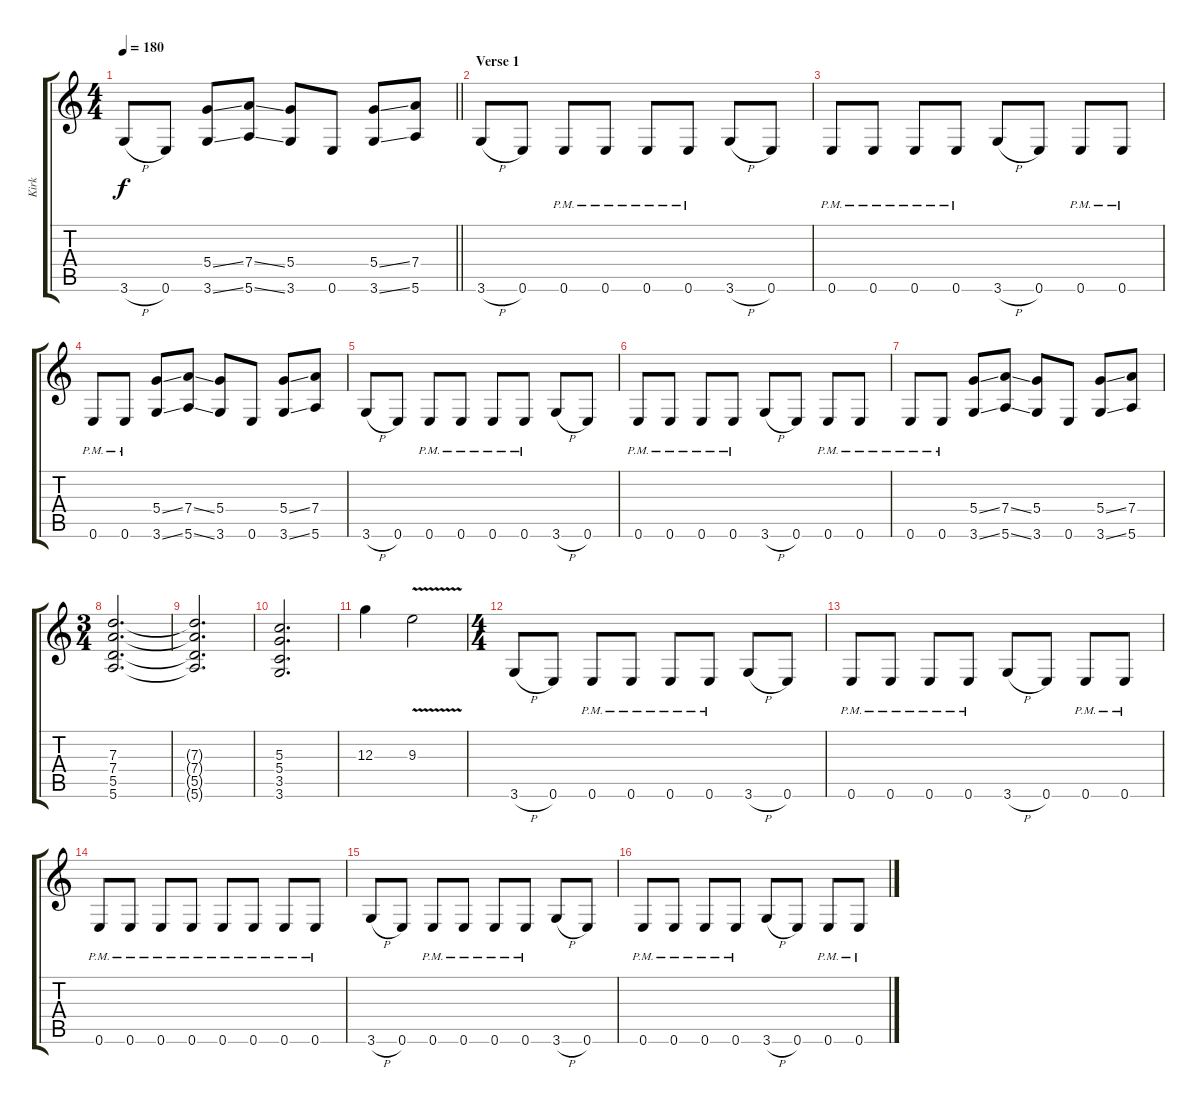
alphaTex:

\track ("Kirk" "Kirk") {instrument distortionguitar}
\staff {score tabs}
\tuning (E4 B3 G3 D3 A2 E2) {hide}
\ts (4 4)
\tempo 180
\clef g2
\barLineRight lightlight
\ks c
3.6{h}.8{dy f} 0.6.8 (5.4{ss} 3.6{ss}).8 (7.4{ss} 5.6{ss}).8 (5.4 3.6).8 0.6.8 (5.4{ss} 3.6{ss}).8 (7.4 5.6).8 |
\section ("" "Verse 1")
3.6{h}.8 0.6.8 0.6{pm}.8 0.6{pm}.8 0.6{pm}.8 0.6{pm}.8 3.6{h}.8 0.6.8 |
0.6{pm}.8 0.6{pm}.8 0.6{pm}.8 0.6{pm}.8 3.6{h}.8 0.6.8 0.6{pm}.8 0.6{pm}.8 |
0.6{pm}.8 0.6{pm}.8 (5.4{ss} 3.6{ss}).8 (7.4{ss} 5.6{ss}).8 (5.4 3.6).8 0.6.8 (5.4{ss} 3.6{ss}).8 (7.4 5.6).8 |
3.6{h}.8 0.6.8 0.6{pm}.8 0.6{pm}.8 0.6{pm}.8 0.6{pm}.8 3.6{h}.8 0.6.8 |
0.6{pm}.8 0.6{pm}.8 0.6{pm}.8 0.6{pm}.8 3.6{h}.8 0.6.8 0.6{pm}.8 0.6{pm}.8 |
0.6{pm}.8 0.6{pm}.8 (5.4{ss} 3.6{ss}).8 (7.4{ss} 5.6{ss}).8 (5.4 3.6).8 0.6.8 (5.4{ss} 3.6{ss}).8 (7.4 5.6).8 |
\ts (3 4)
(7.3 7.4 5.5 5.6).2{d} |
(7.3{t} 7.4{t} 5.5{t} 5.6{t}).2{d} |
(5.3 5.4 3.5 3.6).2{d} |
12.3.4 9.3{v}.2 |
\ts (4 4)
3.6{h}.8 0.6.8 0.6{pm}.8 0.6{pm}.8 0.6{pm}.8 0.6{pm}.8 3.6{h}.8 0.6.8 |
0.6{pm}.8 0.6{pm}.8 0.6{pm}.8 0.6{pm}.8 3.6{h}.8 0.6.8 0.6{pm}.8 0.6{pm}.8 |
0.6{pm}.8 0.6{pm}.8 0.6{pm}.8 0.6{pm}.8 0.6{pm}.8 0.6{pm}.8 0.6{pm}.8 0.6{pm}.8 |
3.6{h}.8 0.6.8 0.6{pm}.8 0.6{pm}.8 0.6{pm}.8 0.6{pm}.8 3.6{h}.8 0.6.8 |
0.6{pm}.8 0.6{pm}.8 0.6{pm}.8 0.6{pm}.8 3.6{h}.8 0.6.8 0.6{pm}.8 0.6{pm}.8
